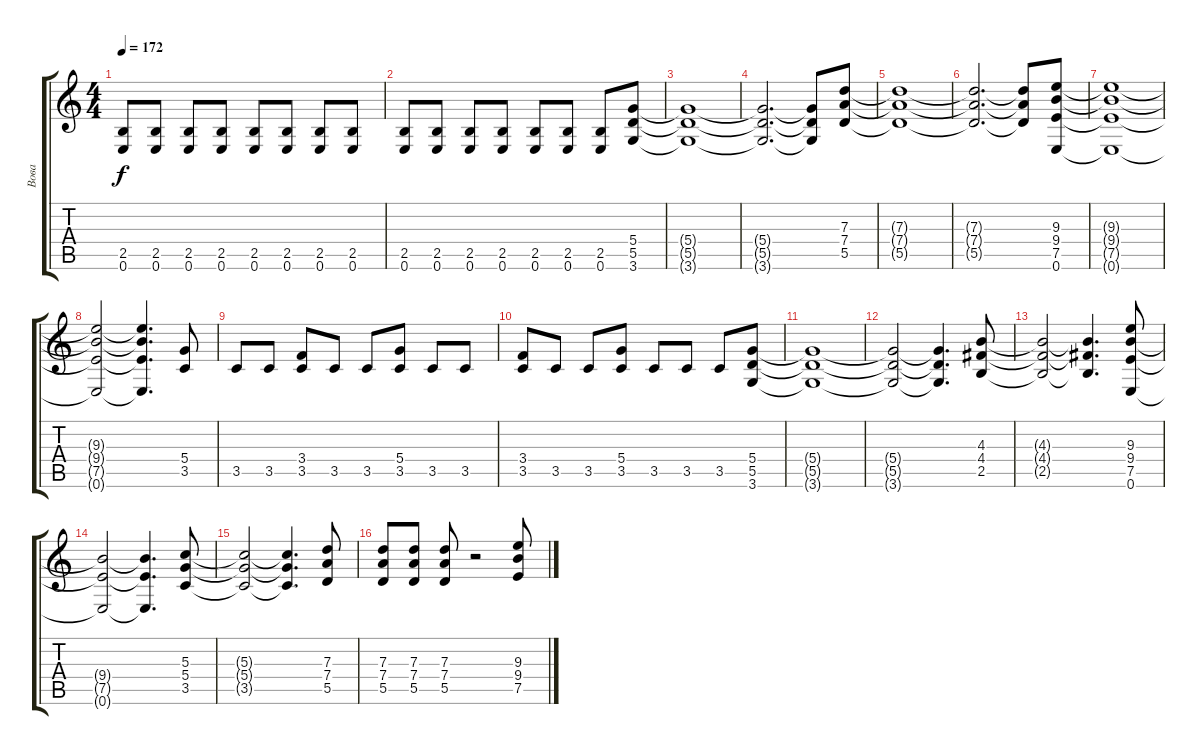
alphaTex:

\track ("Вова" "Вова") {instrument distortionguitar}
\staff {score tabs}
\tuning (E4 B3 G3 D3 A2 E2) {hide}
\ts (4 4)
\tempo 172
\clef g2
\ks c
(2.5 0.6).8{dy f} (2.5 0.6).8 (2.5 0.6).8 (2.5 0.6).8 (2.5 0.6).8 (2.5 0.6).8 (2.5 0.6).8 (2.5 0.6).8 |
(2.5 0.6).8 (2.5 0.6).8 (2.5 0.6).8 (2.5 0.6).8 (2.5 0.6).8 (2.5 0.6).8 (2.5 0.6).8 (5.4 5.5 3.6).8 |
(5.4{t} 5.5{t} 3.6{t}).1 |
(5.4{t} 5.5{t} 3.6{t}).2{d} (5.4{t} 5.5{t} 3.6{t}).8 (7.3 7.4 5.5).8 |
(7.3{t} 7.4{t} 5.5{t}).1 |
(7.3{t} 7.4{t} 5.5{t}).2{d} (7.3{t} 7.4{t} 5.5{t}).8 (9.3 9.4 7.5 0.6).8 |
(9.3{t} 9.4{t} 7.5{t} 0.6{t}).1 |
(9.3{t} 9.4{t} 7.5{t} 0.6{t}).2 (9.3{t} 9.4{t} 7.5{t} 0.6{t}).4{d} (5.4 3.5).8 |
3.5.8 3.5.8 (3.4 3.5).8 3.5.8 3.5.8 (5.4 3.5).8 3.5.8 3.5.8 |
(3.4 3.5).8 3.5.8 3.5.8 (5.4 3.5).8 3.5.8 3.5.8 3.5.8 (5.4 5.5 3.6).8 |
(5.4{t} 5.5{t} 3.6{t}).1 |
(5.4{t} 5.5{t} 3.6{t}).2 (5.4{t} 5.5{t} 3.6{t}).4{d} (4.3 4.4 2.5).8 |
(4.3{t} 4.4{t} 2.5{t}).2 (4.3{t} 4.4{t} 2.5{t}).4{d} (9.3 9.4 7.5 0.6).8 |
(9.4{t} 7.5{t} 0.6{t}).2 (9.4{t} 7.5{t} 0.6{t}).4{d} (5.3 5.4 3.5).8 |
(5.3{t} 5.4{t} 3.5{t}).2 (5.3{t} 5.4{t} 3.5{t}).4{d} (7.3 7.4 5.5).8 |
(7.3 7.4 5.5).8 (7.3 7.4 5.5).8 (7.3 7.4 5.5).8 r.2 (9.3 9.4 7.5).8
